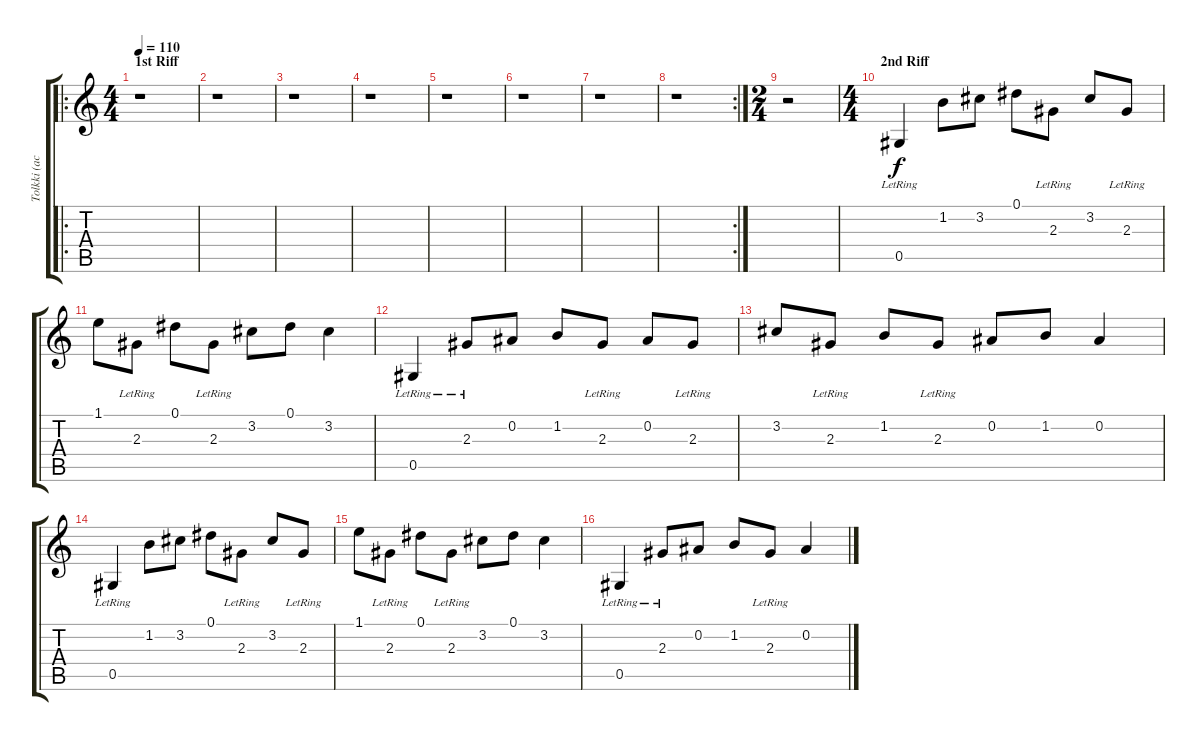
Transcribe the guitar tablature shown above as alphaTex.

\track ("Tolkki (acoustic)" "Tolkki (ac") {instrument acousticguitarnylon}
\staff {score tabs}
\tuning (Eb4 Bb3 Gb3 Db3 Ab2 Eb2) {hide}
\ro
\ts (4 4)
\section ("" "1st Riff")
\tempo 110
\clef g2
\ks c
r.1{dy f instrument acousticguitarnylon} |
r.1 |
r.1 |
r.1 |
r.1 |
r.1 |
r.1 |
\rc 2
r.1 |
\ts (2 4)
r.2 |
\ts (4 4)
\section ("" "2nd Riff")
0.5{lr}.4 1.2.8 3.2.8 0.1.8 2.3{lr}.8 3.2.8 2.3{lr}.8 |
1.1.8 2.3{lr}.8 0.1.8 2.3{lr}.8 3.2.8 0.1.8 3.2.4 |
0.5{lr}.4 2.3{lr}.8 0.2.8 1.2.8 2.3{lr}.8 0.2.8 2.3{lr}.8 |
3.2.8 2.3{lr}.8 1.2.8 2.3{lr}.8 0.2.8 1.2.8 0.2.4 |
0.5{lr}.4 1.2.8 3.2.8 0.1.8 2.3{lr}.8 3.2.8 2.3{lr}.8 |
1.1.8 2.3{lr}.8 0.1.8 2.3{lr}.8 3.2.8 0.1.8 3.2.4 |
0.5{lr}.4 2.3{lr}.8 0.2.8 1.2.8 2.3{lr}.8 0.2.4
